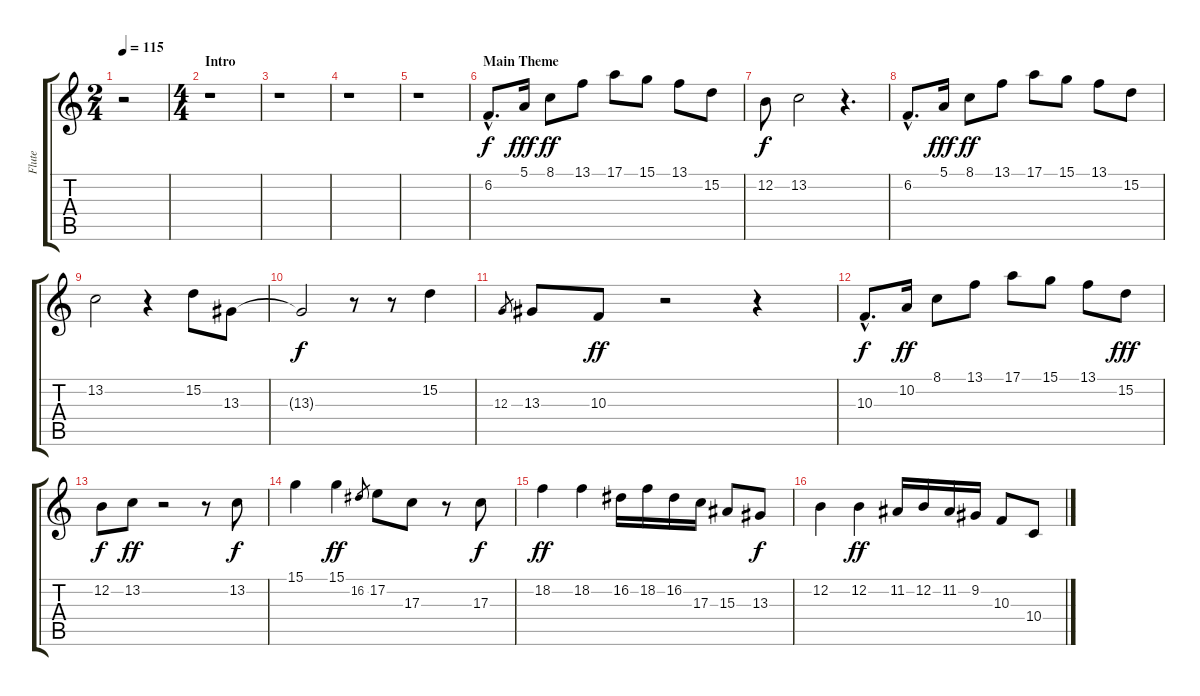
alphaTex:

\track ("Flute" "Flute") {instrument flute}
\staff {score tabs}
\tuning (E4 B3 G3 D3 A2 E2) {hide}
\ts (2 4)
\tempo 115
\clef g2
\ks c
r.2{dy f instrument flute} |
\ts (4 4)
\section ("" "Intro")
r.1 |
r.1 |
r.1 |
r.1 |
\section ("" "Main Theme")
6.2{hac}.8{d} 5.1.16{dy fff} 8.1.8{dy ff} 13.1.8 17.1.8 15.1.8 13.1.8 15.2.8 |
12.2.8{dy f} 13.2.2 r.4{d} |
6.2{hac}.8{d} 5.1.16{dy fff} 8.1.8{dy ff} 13.1.8 17.1.8 15.1.8 13.1.8 15.2.8 |
13.2.2 r.4 15.2.8 13.3.8 |
13.3{t}.2{dy f} r.8 r.8 15.2.4 |
12.3.8{gr} 13.3.8 10.3.8{dy ff} r.2 r.4 |
10.3{hac}.8{d dy f} 10.2.16{dy ff} 8.1.8 13.1.8 17.1.8 15.1.8 13.1.8 15.2.8{dy fff} |
12.2.8{dy f} 13.2.8{dy ff} r.2 r.8 13.2.8{dy f} |
15.1.4 15.1.4{dy ff} 16.2.8{gr} 17.2.8 17.3.8 r.8 17.3.8{dy f} |
18.2.4{dy ff} 18.2.4 16.2.16 18.2.16 16.2.16 17.3.16 15.3.8 13.3.8{dy f} |
12.2.4 12.2.4{dy ff} 11.2.16 12.2.16 11.2.16 9.2.16 10.3.8 10.4.8
